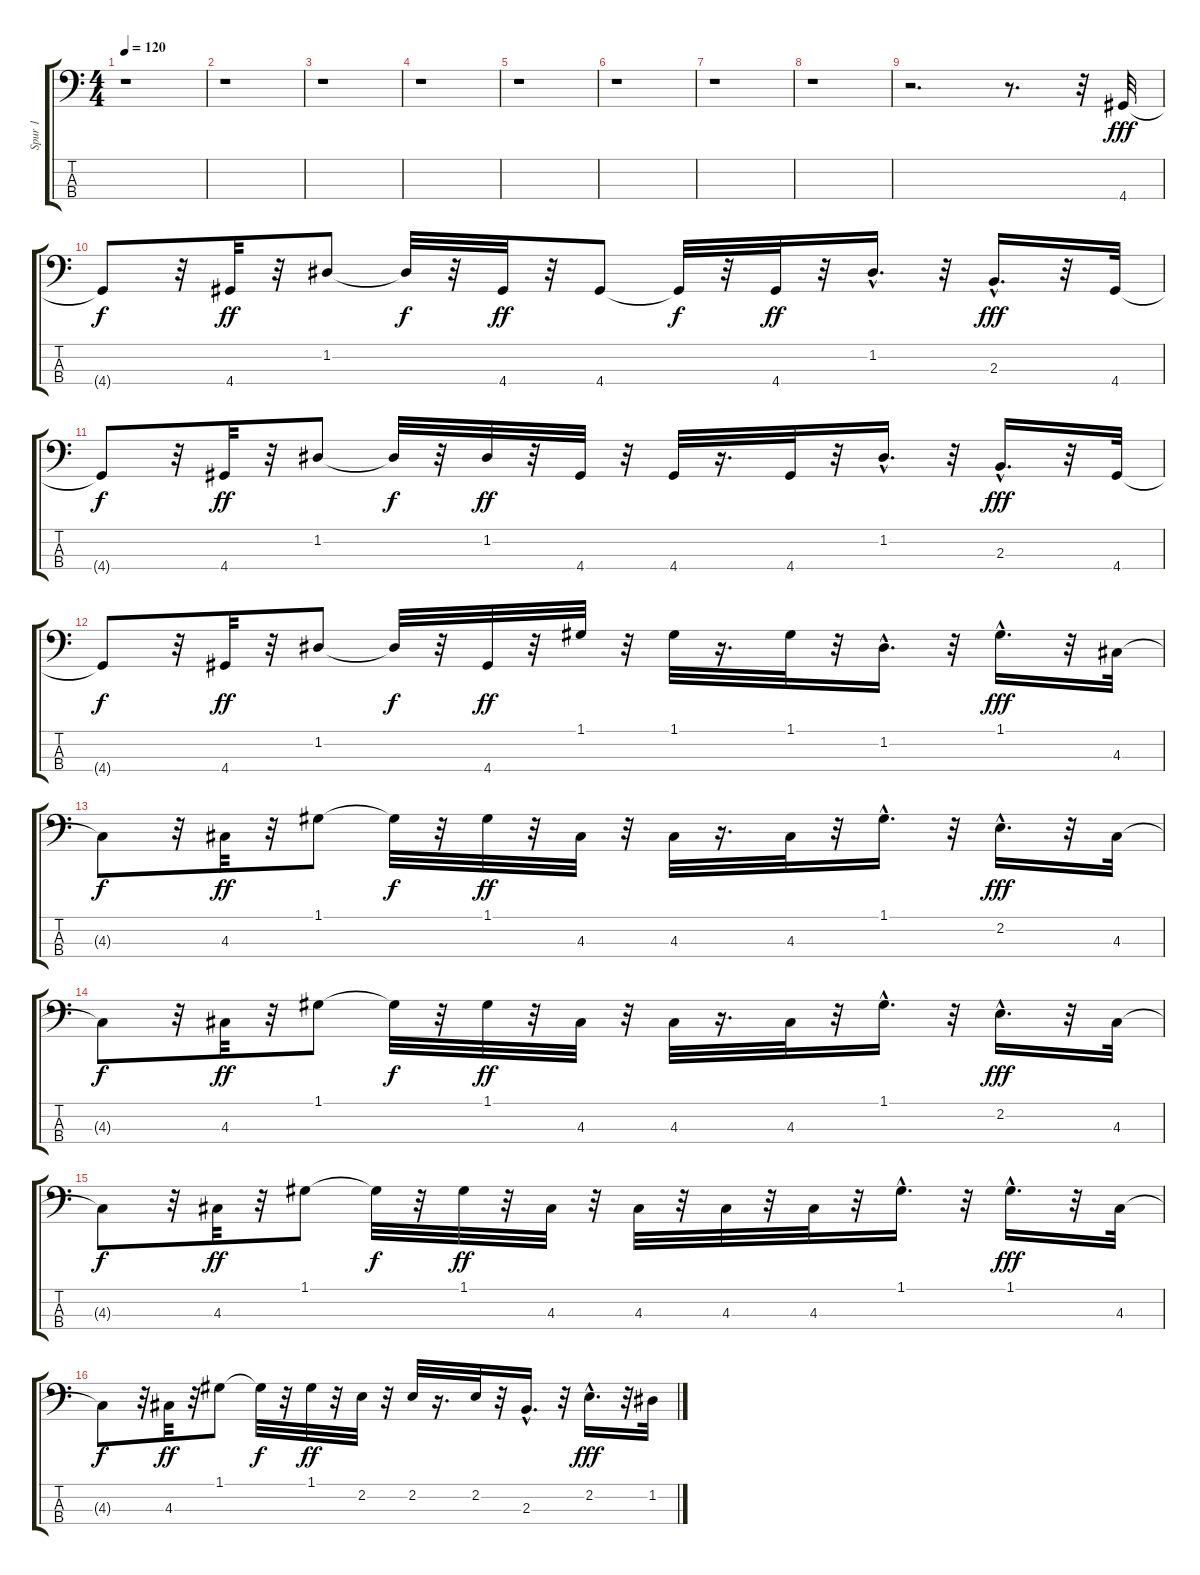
\track ("Spur 1" "Spur 1") {instrument acousticguitarnylon}
\staff {score tabs}
\tuning (G2 D2 A1 E1) {hide}
\ts (4 4)
\tempo 120
\clef f4
\ks c
r.1{dy ff} |
r.1 |
r.1 |
r.1 |
r.1 |
r.1 |
r.1 |
r.1 |
r.2{d} r.8{d} r.32 4.4.32{dy fff} |
4.4{t}.8{dy f} r.32 4.4.32{dy ff} r.32 1.2.8 1.2{t}.32{dy f} r.32 4.4.32{dy ff} r.32 4.4.8 4.4{t}.32{dy f} r.32 4.4.32{dy ff} r.32 1.2{hac}.16{d} r.32 2.3{hac}.16{d dy fff} r.32 4.4.32 |
4.4{t}.8{dy f} r.32 4.4.32{dy ff} r.32 1.2.8 1.2{t}.32{dy f} r.32 1.2.32{dy ff} r.32 4.4.32 r.32 4.4.32 r.16{d} 4.4.32 r.32 1.2{hac}.16{d} r.32 2.3{hac}.16{d dy fff} r.32 4.4.32 |
4.4{t}.8{dy f} r.32 4.4.32{dy ff} r.32 1.2.8 1.2{t}.32{dy f} r.32 4.4.32{dy ff} r.32 1.1.32 r.32 1.1.32 r.16{d} 1.1.32 r.32 1.2{hac}.16{d} r.32 1.1{hac}.16{d dy fff} r.32 4.3.32 |
4.3{t}.8{dy f} r.32 4.3.32{dy ff} r.32 1.1.8 1.1{t}.32{dy f} r.32 1.1.32{dy ff} r.32 4.3.32 r.32 4.3.32 r.16{d} 4.3.32 r.32 1.1{hac}.16{d} r.32 2.2{hac}.16{d dy fff} r.32 4.3.32 |
4.3{t}.8{dy f} r.32 4.3.32{dy ff} r.32 1.1.8 1.1{t}.32{dy f} r.32 1.1.32{dy ff} r.32 4.3.32 r.32 4.3.32 r.16{d} 4.3.32 r.32 1.1{hac}.16{d} r.32 2.2{hac}.16{d dy fff} r.32 4.3.32 |
4.3{t}.8{dy f} r.32 4.3.32{dy ff} r.32 1.1.8 1.1{t}.32{dy f} r.32 1.1.32{dy ff} r.32 4.3.32 r.32 4.3.32 r.32 4.3.32 r.32 4.3.32 r.32 1.1{hac}.16{d} r.32 1.1{hac}.16{d dy fff} r.32 4.3.32 |
4.3{t}.8{dy f} r.32 4.3.32{dy ff} r.32 1.1.8 1.1{t}.32{dy f} r.32 1.1.32{dy ff} r.32 2.2.32 r.32 2.2.32 r.16{d} 2.2.32 r.32 2.3{hac}.16{d} r.32 2.2{hac}.16{d dy fff} r.32 1.2.32
